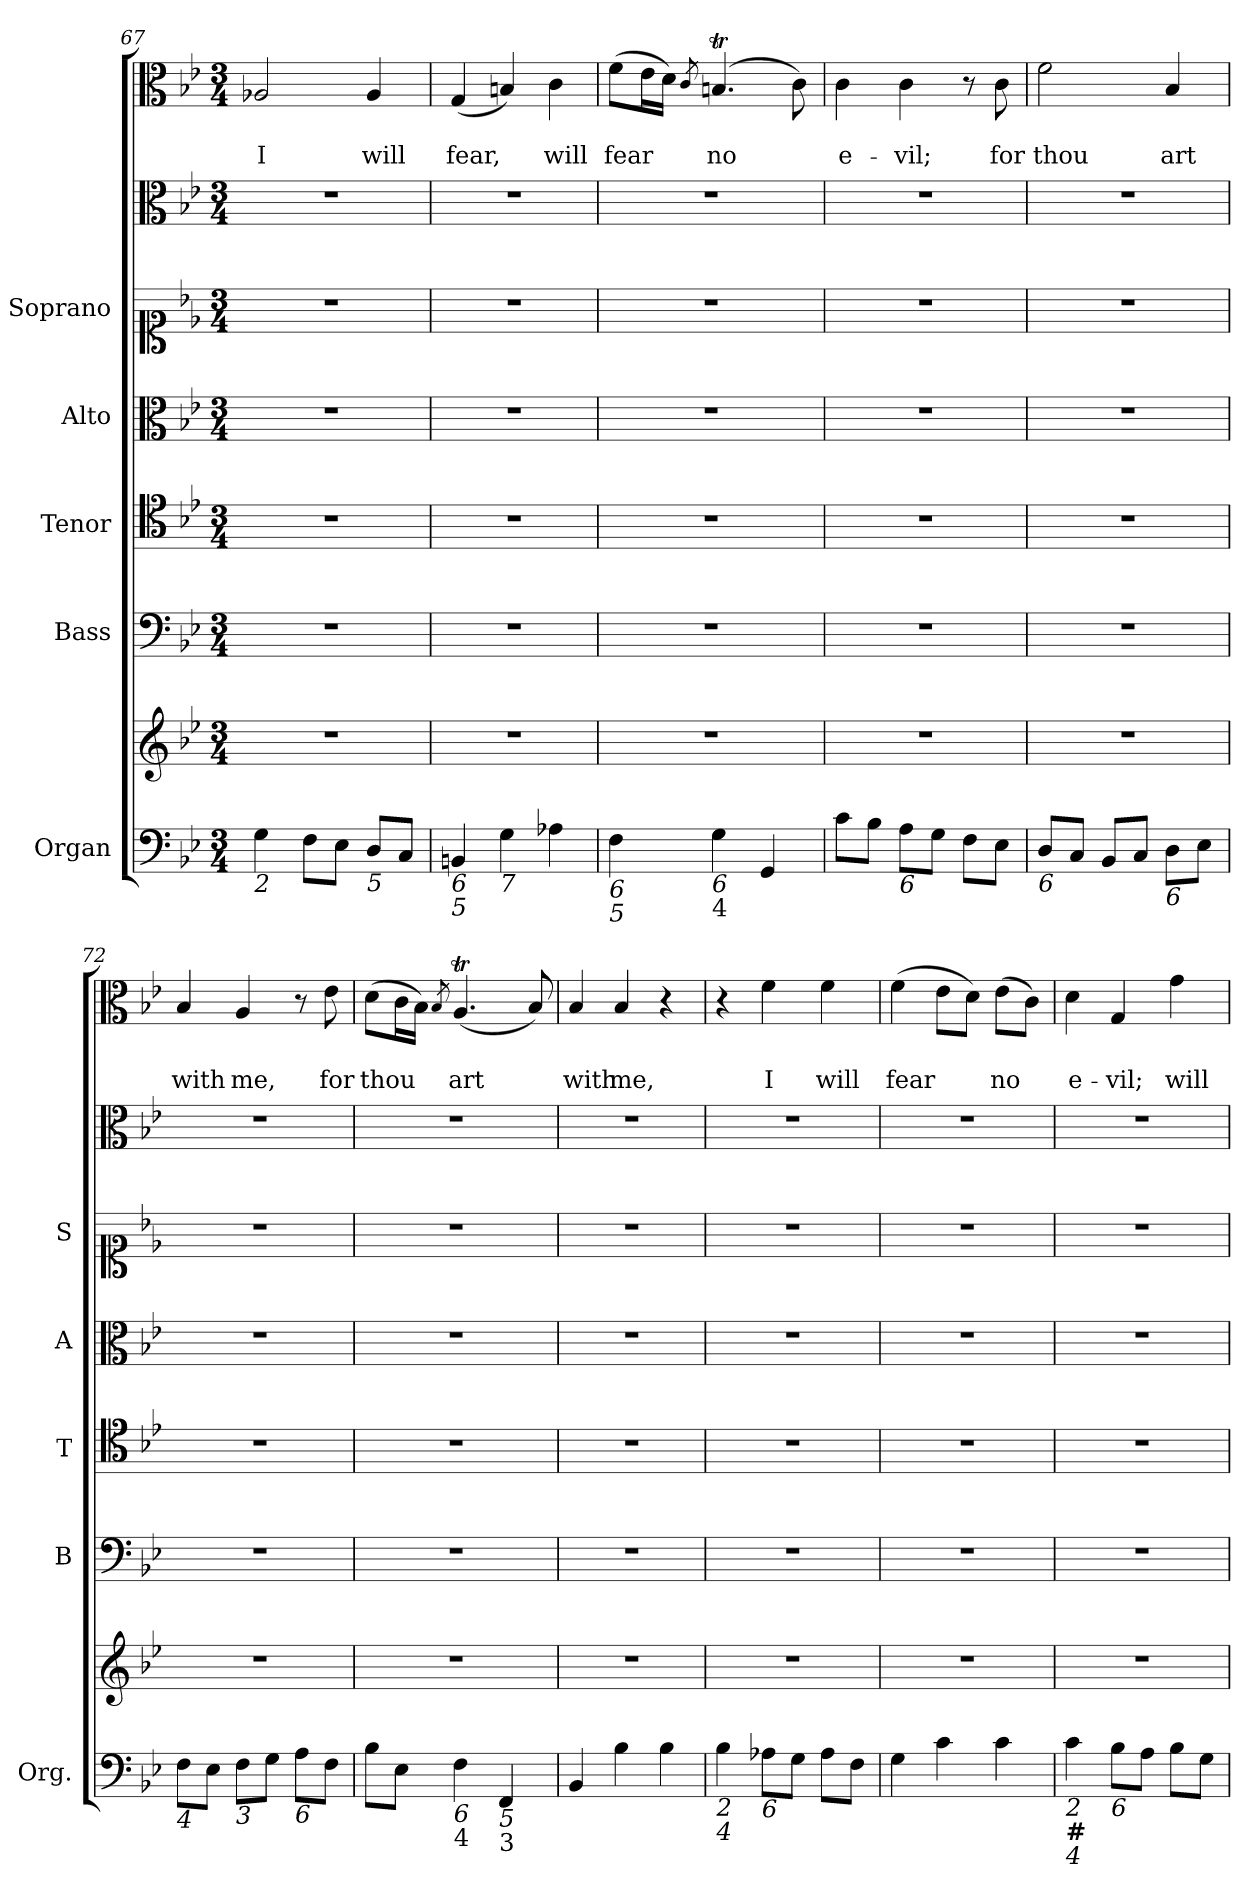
**kern	**kern	**kern	**kern	**kern	**kern	**kern	**kern	**text	**text
*part7	*part7	*part6	*part5	*part4	*part3	*part2	*part1	*part1	*part1
*staff8	*staff7	*staff6	*staff5	*staff4	*staff3	*staff2	*staff1	*staff1	*staff1
*I"Organ	*	*I"Bass	*I"Tenor	*I"Alto	*I"Soprano	*	*	*	*
*I'Org.	*	*I'B	*I'T	*I'A	*I'S	*	*	*	*
*clefF4	*clefG2	*clefF4	*clefC4	*clefC3	*clefC1	*clefC3	*clefC3	*	*
*k[b-e-]	*k[b-e-]	*k[b-e-]	*k[b-e-]	*k[b-e-]	*k[b-e-]	*k[b-e-]	*k[b-e-]	*	*
*B-:	*B-:	*B-:	*B-:	*B-:	*B-:	*B-:	*B-:	*	*
*M3/4	*M3/4	*M3/4	*M3/4	*M3/4	*M3/4	*M3/4	*M3/4	*	*
=67	=67	=67	=67	=67	=67	=67	=67	=67	=67
!LO:TX:b:i:t=2	!	!	!	!	!	!	!	!	!
!	!	!	!	!	!	!	!	!	!LO:LY:b
4G\	2.r	2.r	2.r	2.r	2.r	2.r	2A-X/	.	I
8F\L	.	.	.	.	.	.	.	.	.
8E-\J	.	.	.	.	.	.	.	.	.
!LO:TX:b:i:t=5	!	!	!	!	!	!	!	!	!
!	!	!	!	!	!	!	!	!	!LO:LY:b
8D/L	.	.	.	.	.	.	4A-/	.	will
8C/J	.	.	.	.	.	.	.	.	.
=68	=68	=68	=68	=68	=68	=68	=68	=68	=68
!LO:TX:b:i:t=6	!	!	!	!	!	!	!	!	!
!LO:TX:b:i:t=5	!	!	!	!	!	!	!	!	!
!	!	!	!	!	!	!	!	!	!LO:LY:b
4BBn/	2.r	2.r	2.r	2.r	2.r	2.r	(<4G/	.	fear,
!LO:TX:b:i:t=7	!	!	!	!	!	!	!	!	!
4G\	.	.	.	.	.	.	4Bn/)	.	.
!	!	!	!	!	!	!	!	!	!LO:LY:b
4A-X\	.	.	.	.	.	.	4c\	.	will
=69	=69	=69	=69	=69	=69	=69	=69	=69	=69
!LO:TX:b:i:t=6	!	!	!	!	!	!	!	!	!
!LO:TX:b:i:t=5	!	!	!	!	!	!	!	!	!
!	!	!	!	!	!	!	!	!	!LO:LY:b
4F\	2.r	2.r	2.r	2.r	2.r	2.r	(>8f\L	.	fear
.	.	.	.	.	.	.	16e-\L	.	.
.	.	.	.	.	.	.	16d\JJ)	.	.
.	.	.	.	.	.	.	8qc/	.	.
!LO:TX:b:i:t=6	!	!	!	!	!	!	!	!	!
!LO:TX:b:t=4	!	!	!	!	!	!	!	!	!
!	!	!	!	!	!	!	!	!	!LO:LY:b
4G\	.	.	.	.	.	.	(4.Bnt/	.	no
4GG/	.	.	.	.	.	.	.	.	.
.	.	.	.	.	.	.	8c\)	.	.
!!LO:PB:g=z
=70	=70	=70	=70	=70	=70	=70	=70	=70	=70
!	!	!	!	!	!	!	!	!	!LO:LY:b
8c\L	2.r	2.r	2.r	2.r	2.r	2.r	4c\	.	e-
8B-\J	.	.	.	.	.	.	.	.	.
!LO:TX:b:i:t=6	!	!	!	!	!	!	!	!	!
!	!	!	!	!	!	!	!	!	!LO:LY:b
8A\L	.	.	.	.	.	.	4c\	.	-vil;
8G\J	.	.	.	.	.	.	.	.	.
8F\L	.	.	.	.	.	.	8r	.	.
!	!	!	!	!	!	!	!	!	!LO:LY:b
8E-\J	.	.	.	.	.	.	8c\	.	for
=71	=71	=71	=71	=71	=71	=71	=71	=71	=71
!LO:TX:b:i:t=6	!	!	!	!	!	!	!	!	!
!	!	!	!	!	!	!	!	!	!LO:LY:b
8D/L	2.r	2.r	2.r	2.r	2.r	2.r	2f\	.	thou
8C/J	.	.	.	.	.	.	.	.	.
8BB-/L	.	.	.	.	.	.	.	.	.
8C/J	.	.	.	.	.	.	.	.	.
!LO:TX:b:i:t=6	!	!	!	!	!	!	!	!	!
!	!	!	!	!	!	!	!	!	!LO:LY:b
8D\L	.	.	.	.	.	.	4B-/	.	art
8E-\J	.	.	.	.	.	.	.	.	.
=72	=72	=72	=72	=72	=72	=72	=72	=72	=72
!LO:TX:b:i:t=4	!	!	!	!	!	!	!	!	!
!	!	!	!	!	!	!	!	!	!LO:LY:b
8F\L	2.r	2.r	2.r	2.r	2.r	2.r	4B-/	.	with
8E-\J	.	.	.	.	.	.	.	.	.
!LO:TX:b:i:t=3	!	!	!	!	!	!	!	!	!
!	!	!	!	!	!	!	!	!	!LO:LY:b
8F\L	.	.	.	.	.	.	4A/	.	me,
8G\J	.	.	.	.	.	.	.	.	.
!LO:TX:b:i:t=6	!	!	!	!	!	!	!	!	!
8A\L	.	.	.	.	.	.	8r	.	.
!	!	!	!	!	!	!	!	!	!LO:LY:b
8F\J	.	.	.	.	.	.	8e-\	.	for
=73	=73	=73	=73	=73	=73	=73	=73	=73	=73
!	!	!	!	!	!	!	!	!	!LO:LY:b
8B-\L	2.r	2.r	2.r	2.r	2.r	2.r	(>8d\L	.	thou
8E-\J	.	.	.	.	.	.	16c\L	.	.
.	.	.	.	.	.	.	16B-\JJ)	.	.
.	.	.	.	.	.	.	8qB-/	.	.
!LO:TX:b:i:t=6	!	!	!	!	!	!	!	!	!
!LO:TX:b:t=4	!	!	!	!	!	!	!	!	!
!	!	!	!	!	!	!	!	!	!LO:LY:b
4F\	.	.	.	.	.	.	(<4.At/	.	art
!LO:TX:b:i:t=5	!	!	!	!	!	!	!	!	!
!LO:TX:b:t=3	!	!	!	!	!	!	!	!	!
4FF/	.	.	.	.	.	.	.	.	.
.	.	.	.	.	.	.	8B-/)	.	.
=74	=74	=74	=74	=74	=74	=74	=74	=74	=74
!	!	!	!	!	!	!	!	!	!LO:LY:b
4BB-/	2.r	2.r	2.r	2.r	2.r	2.r	4B-/	.	with
!	!	!	!	!	!	!	!	!	!LO:LY:b
4B-\	.	.	.	.	.	.	4B-/	.	me,
4B-\	.	.	.	.	.	.	4r	.	.
=75	=75	=75	=75	=75	=75	=75	=75	=75	=75
!LO:TX:b:i:t=2	!	!	!	!	!	!	!	!	!
!LO:TX:b:i:t=4	!	!	!	!	!	!	!	!	!
4B-\	2.r	2.r	2.r	2.r	2.r	2.r	4r	.	.
!LO:TX:b:i:t=6	!	!	!	!	!	!	!	!	!
!	!	!	!	!	!	!	!	!	!LO:LY:b
8A-X\L	.	.	.	.	.	.	4f\	.	I
8G\J	.	.	.	.	.	.	.	.	.
!	!	!	!	!	!	!	!	!	!LO:LY:b
8A-\L	.	.	.	.	.	.	4f\	.	will
8F\J	.	.	.	.	.	.	.	.	.
!!LO:LB:g=z
=76	=76	=76	=76	=76	=76	=76	=76	=76	=76
!	!	!	!	!	!	!	!	!	!LO:LY:b
4G\	2.r	2.r	2.r	2.r	2.r	2.r	(>4f\	.	fear
4c\	.	.	.	.	.	.	8e-\L	.	.
.	.	.	.	.	.	.	8d\J)	.	.
!	!	!	!	!	!	!	!	!	!LO:LY:b
4c\	.	.	.	.	.	.	(>8e-\L	.	no
.	.	.	.	.	.	.	8c\J)	.	.
=77	=77	=77	=77	=77	=77	=77	=77	=77	=77
!LO:TX:b:i:t=2	!	!	!	!	!	!	!	!	!
!LO:TX:b:B:t=#	!	!	!	!	!	!	!	!	!
!LO:TX:b:i:t=4	!	!	!	!	!	!	!	!	!
!	!	!	!	!	!	!	!	!	!LO:LY:b
4c\	2.r	2.r	2.r	2.r	2.r	2.r	4d\	.	e-
!LO:TX:b:i:t=6	!	!	!	!	!	!	!	!	!
!	!	!	!	!	!	!	!	!	!LO:LY:b
8B-\L	.	.	.	.	.	.	4G/	.	-vil;
8A\J	.	.	.	.	.	.	.	.	.
!	!	!	!	!	!	!	!	!	!LO:LY:b
8B-\L	.	.	.	.	.	.	4g\	.	will
8G\J	.	.	.	.	.	.	.	.	.
=	=	=	=	=	=	=	=	=	=
*-	*-	*-	*-	*-	*-	*-	*-	*-	*-
